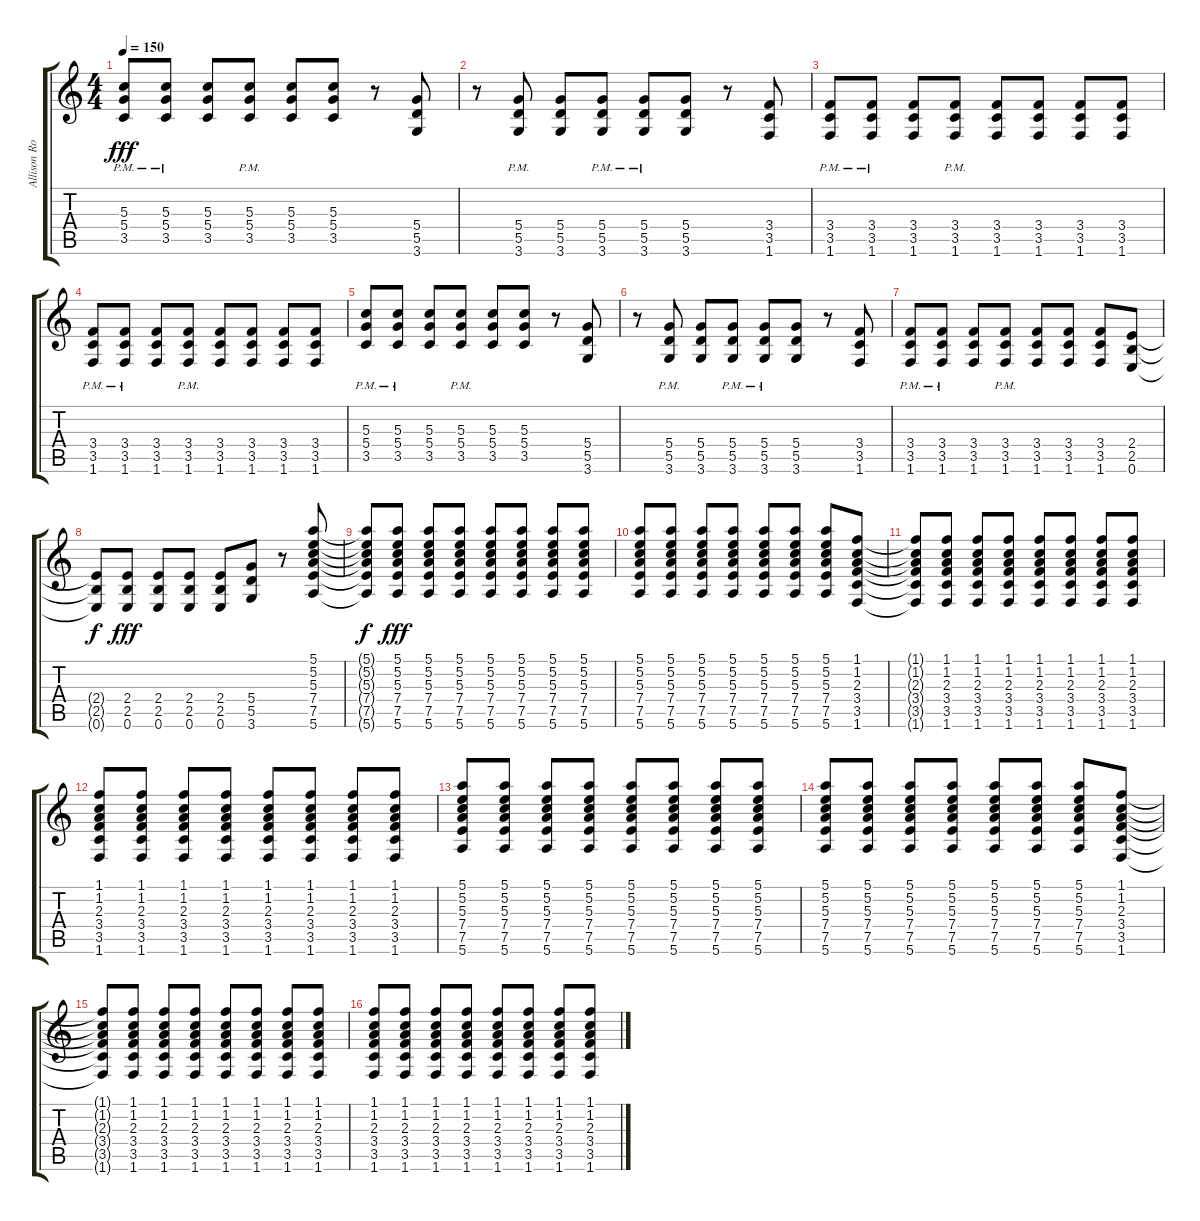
\track ("Allison Robertson (Rythm)" "Allison Ro") {instrument overdrivenguitar}
\staff {score tabs}
\tuning (E4 B3 G3 D3 A2 E2) {hide}
\ts (4 4)
\tempo 150
\clef g2
\ks c
(5.3{pm} 5.4{pm} 3.5{pm}).8{dy fff} (5.3{pm} 5.4{pm} 3.5{pm}).8 (5.3 5.4 3.5).8 (5.3{pm} 5.4{pm} 3.5{pm}).8 (5.3 5.4 3.5).8 (5.3 5.4 3.5).8 r.8 (5.4 5.5 3.6).8 |
r.8 (5.4{pm} 5.5{pm} 3.6{pm}).8 (5.4 5.5 3.6).8 (5.4{pm} 5.5{pm} 3.6{pm}).8 (5.4{pm} 5.5{pm} 3.6{pm}).8 (5.4 5.5 3.6).8 r.8 (3.4 3.5 1.6).8 |
(3.4{pm} 3.5{pm} 1.6{pm}).8 (3.4{pm} 3.5{pm} 1.6{pm}).8 (3.4 3.5 1.6).8 (3.4{pm} 3.5{pm} 1.6{pm}).8 (3.4 3.5 1.6).8 (3.4 3.5 1.6).8 (3.4 3.5 1.6).8 (3.4 3.5 1.6).8 |
(3.4{pm} 3.5{pm} 1.6{pm}).8 (3.4{pm} 3.5{pm} 1.6{pm}).8 (3.4 3.5 1.6).8 (3.4{pm} 3.5{pm} 1.6{pm}).8 (3.4 3.5 1.6).8 (3.4 3.5 1.6).8 (3.4 3.5 1.6).8 (3.4 3.5 1.6).8 |
(5.3{pm} 5.4{pm} 3.5{pm}).8 (5.3{pm} 5.4{pm} 3.5{pm}).8 (5.3 5.4 3.5).8 (5.3{pm} 5.4{pm} 3.5{pm}).8 (5.3 5.4 3.5).8 (5.3 5.4 3.5).8 r.8 (5.4 5.5 3.6).8 |
r.8 (5.4{pm} 5.5{pm} 3.6{pm}).8 (5.4 5.5 3.6).8 (5.4{pm} 5.5{pm} 3.6{pm}).8 (5.4{pm} 5.5{pm} 3.6{pm}).8 (5.4 5.5 3.6).8 r.8 (3.4 3.5 1.6).8 |
(3.4{pm} 3.5{pm} 1.6{pm}).8 (3.4{pm} 3.5{pm} 1.6{pm}).8 (3.4 3.5 1.6).8 (3.4{pm} 3.5{pm} 1.6{pm}).8 (3.4 3.5 1.6).8 (3.4 3.5 1.6).8 (3.4 3.5 1.6).8 (2.4 2.5 0.6).8 |
(2.4{t} 2.5{t} 0.6{t}).8{dy f} (2.4 2.5 0.6).8{dy fff} (2.4 2.5 0.6).8 (2.4 2.5 0.6).8 (2.4 2.5 0.6).8 (5.4 5.5 3.6).8 r.8 (5.1 5.2 5.3 7.4 7.5 5.6).8 |
(5.1{t} 5.2{t} 5.3{t} 7.4{t} 7.5{t} 5.6{t}).8{dy f} (5.1 5.2 5.3 7.4 7.5 5.6).8{dy fff} (5.1 5.2 5.3 7.4 7.5 5.6).8 (5.1 5.2 5.3 7.4 7.5 5.6).8 (5.1 5.2 5.3 7.4 7.5 5.6).8 (5.1 5.2 5.3 7.4 7.5 5.6).8 (5.1 5.2 5.3 7.4 7.5 5.6).8 (5.1 5.2 5.3 7.4 7.5 5.6).8 |
(5.1 5.2 5.3 7.4 7.5 5.6).8 (5.1 5.2 5.3 7.4 7.5 5.6).8 (5.1 5.2 5.3 7.4 7.5 5.6).8 (5.1 5.2 5.3 7.4 7.5 5.6).8 (5.1 5.2 5.3 7.4 7.5 5.6).8 (5.1 5.2 5.3 7.4 7.5 5.6).8 (5.1 5.2 5.3 7.4 7.5 5.6).8 (1.1 1.2 2.3 3.4 3.5 1.6).8 |
(1.1{t} 1.2{t} 2.3{t} 3.4{t} 3.5{t} 1.6{t}).8 (1.1 1.2 2.3 3.4 3.5 1.6).8 (1.1 1.2 2.3 3.4 3.5 1.6).8 (1.1 1.2 2.3 3.4 3.5 1.6).8 (1.1 1.2 2.3 3.4 3.5 1.6).8 (1.1 1.2 2.3 3.4 3.5 1.6).8 (1.1 1.2 2.3 3.4 3.5 1.6).8 (1.1 1.2 2.3 3.4 3.5 1.6).8 |
(1.1 1.2 2.3 3.4 3.5 1.6).8 (1.1 1.2 2.3 3.4 3.5 1.6).8 (1.1 1.2 2.3 3.4 3.5 1.6).8 (1.1 1.2 2.3 3.4 3.5 1.6).8 (1.1 1.2 2.3 3.4 3.5 1.6).8 (1.1 1.2 2.3 3.4 3.5 1.6).8 (1.1 1.2 2.3 3.4 3.5 1.6).8 (1.1 1.2 2.3 3.4 3.5 1.6).8 |
(5.1 5.2 5.3 7.4 7.5 5.6).8 (5.1 5.2 5.3 7.4 7.5 5.6).8 (5.1 5.2 5.3 7.4 7.5 5.6).8 (5.1 5.2 5.3 7.4 7.5 5.6).8 (5.1 5.2 5.3 7.4 7.5 5.6).8 (5.1 5.2 5.3 7.4 7.5 5.6).8 (5.1 5.2 5.3 7.4 7.5 5.6).8 (5.1 5.2 5.3 7.4 7.5 5.6).8 |
(5.1 5.2 5.3 7.4 7.5 5.6).8 (5.1 5.2 5.3 7.4 7.5 5.6).8 (5.1 5.2 5.3 7.4 7.5 5.6).8 (5.1 5.2 5.3 7.4 7.5 5.6).8 (5.1 5.2 5.3 7.4 7.5 5.6).8 (5.1 5.2 5.3 7.4 7.5 5.6).8 (5.1 5.2 5.3 7.4 7.5 5.6).8 (1.1 1.2 2.3 3.4 3.5 1.6).8 |
(1.1{t} 1.2{t} 2.3{t} 3.4{t} 3.5{t} 1.6{t}).8 (1.1 1.2 2.3 3.4 3.5 1.6).8 (1.1 1.2 2.3 3.4 3.5 1.6).8 (1.1 1.2 2.3 3.4 3.5 1.6).8 (1.1 1.2 2.3 3.4 3.5 1.6).8 (1.1 1.2 2.3 3.4 3.5 1.6).8 (1.1 1.2 2.3 3.4 3.5 1.6).8 (1.1 1.2 2.3 3.4 3.5 1.6).8 |
(1.1 1.2 2.3 3.4 3.5 1.6).8 (1.1 1.2 2.3 3.4 3.5 1.6).8 (1.1 1.2 2.3 3.4 3.5 1.6).8 (1.1 1.2 2.3 3.4 3.5 1.6).8 (1.1 1.2 2.3 3.4 3.5 1.6).8 (1.1 1.2 2.3 3.4 3.5 1.6).8 (1.1 1.2 2.3 3.4 3.5 1.6).8 (1.1 1.2 2.3 3.4 3.5 1.6).8
